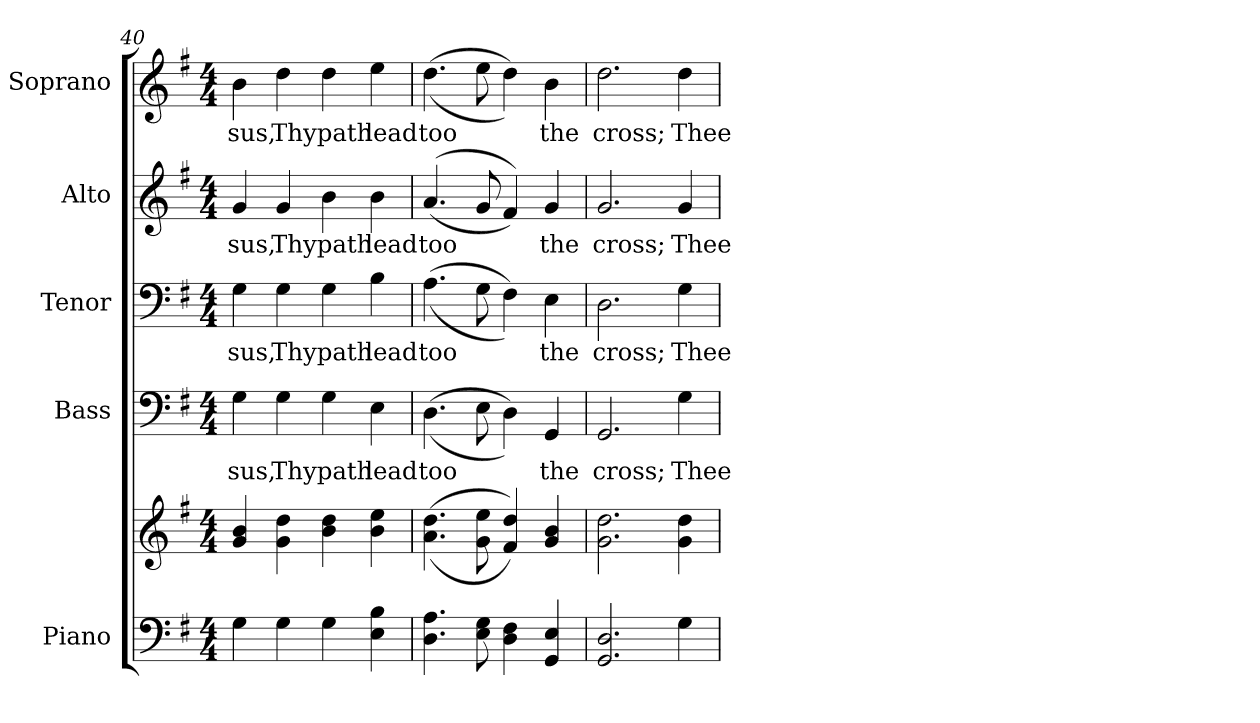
**kern	**kern	**kern	**text	**kern	**text	**kern	**text	**kern	**text
*part5	*part5	*part4	*part4	*part3	*part3	*part2	*part2	*part1	*part1
*staff6	*staff5	*staff4	*staff4	*staff3	*staff3	*staff2	*staff2	*staff1	*staff1
*I"Piano	*	*I"Bass	*	*I"Tenor	*	*I"Alto	*	*I"Soprano	*
*I'Pno.	*	*I'B.	*	*I'T.	*	*I'A.	*	*I'S.	*
*clefF4	*clefG2	*clefF4	*	*clefF4	*	*clefG2	*	*clefG2	*
*k[f#]	*k[f#]	*k[f#]	*	*k[f#]	*	*k[f#]	*	*k[f#]	*
*G:	*G:	*G:	*	*G:	*	*G:	*	*G:	*
*M4/4	*M4/4	*M4/4	*	*M4/4	*	*M4/4	*	*M4/4	*
=40	=40	=40	=40	=40	=40	=40	=40	=40	=40
!	!	!	!LO:LY:b:color=#000000	!	!	!	!	!	!
!	!	!	!	!	!LO:LY:b:color=#000000	!	!	!	!
!	!	!	!	!	!	!	!LO:LY:b:color=#000000	!	!
!	!	!	!	!	!	!	!	!	!LO:LY:b:color=#000000
4Gi\	4gi/ 4bi	4Gi\	-sus,	4Gi\	-sus,	4gi/	-sus,	4bi\	-sus,
!	!	!	!LO:LY:b:color=#000000	!	!	!	!	!	!
!	!	!	!	!	!LO:LY:b:color=#000000	!	!	!	!
!	!	!	!	!	!	!	!LO:LY:b:color=#000000	!	!
!	!	!	!	!	!	!	!	!	!LO:LY:b:color=#000000
4Gi\	4gi\ 4ddi	4Gi\	Thy	4Gi\	Thy	4gi/	Thy	4ddi\	Thy
!	!	!	!LO:LY:b:color=#000000	!	!	!	!	!	!
!	!	!	!	!	!LO:LY:b:color=#000000	!	!	!	!
!	!	!	!	!	!	!	!LO:LY:b:color=#000000	!	!
!	!	!	!	!	!	!	!	!	!LO:LY:b:color=#000000
4Gi\	4bi\ 4ddi	4Gi\	path	4Gi\	path	4bi\	path	4ddi\	path
!	!	!	!LO:LY:b:color=#000000	!	!	!	!	!	!
!	!	!	!	!	!LO:LY:b:color=#000000	!	!	!	!
!	!	!	!	!	!	!	!LO:LY:b:color=#000000	!	!
!	!	!	!	!	!	!	!	!	!LO:LY:b:color=#000000
4Ei\ 4Bi	4bi\ 4eei	4Ei\	lead	4Bi\	lead	4bi\	lead	4eei\	lead
!!LO:PB:g=z
=41	=41	=41	=41	=41	=41	=41	=41	=41	=41
!	!	!	!LO:LY:b:color=#000000	!	!	!	!	!	!
!	!	!	!	!	!LO:LY:b:color=#000000	!	!	!	!
!	!	!	!	!	!	!	!LO:LY:b:color=#000000	!	!
!	!	!	!	!	!	!	!	!	!LO:LY:b:color=#000000
4.Di\ 4.Ai	((4.ai\ 4.ddi	((4.Di\	too	((4.Ai\	too	((4.ai/	too	((4.ddi\	too
8Ei\ 8Gi	8gi\ 8eei	8Ei\	.	8Gi\	.	8gi/	.	8eei\	.
4Di\ 4F#i	4f#i/ 4ddi))	4Di\))	.	4F#i\))	.	4f#i/))	.	4ddi\))	.
!	!	!	!LO:LY:b:color=#000000	!	!	!	!	!	!
!	!	!	!	!	!LO:LY:b:color=#000000	!	!	!	!
!	!	!	!	!	!	!	!LO:LY:b:color=#000000	!	!
!	!	!	!	!	!	!	!	!	!LO:LY:b:color=#000000
4GGi/ 4Ei	4gi/ 4bi	4GGi/	the	4Ei\	the	4gi/	the	4bi\	the
=42	=42	=42	=42	=42	=42	=42	=42	=42	=42
!	!	!	!LO:LY:b:color=#000000	!	!	!	!	!	!
!	!	!	!	!	!LO:LY:b:color=#000000	!	!	!	!
!	!	!	!	!	!	!	!LO:LY:b:color=#000000	!	!
!	!	!	!	!	!	!	!	!	!LO:LY:b:color=#000000
2.GGi/ 2.Di	2.gi\ 2.ddi	2.GGi/	cross;	2.Di\	cross;	2.gi/	cross;	2.ddi\	cross;
!	!	!	!LO:LY:b:color=#000000	!	!	!	!	!	!
!	!	!	!	!	!LO:LY:b:color=#000000	!	!	!	!
!	!	!	!	!	!	!	!LO:LY:b:color=#000000	!	!
!	!	!	!	!	!	!	!	!	!LO:LY:b:color=#000000
4Gi\	4gi\ 4ddi	4Gi\	Thee	4Gi\	Thee	4gi/	Thee	4ddi\	Thee
=	=	=	=	=	=	=	=	=	=
*-	*-	*-	*-	*-	*-	*-	*-	*-	*-
